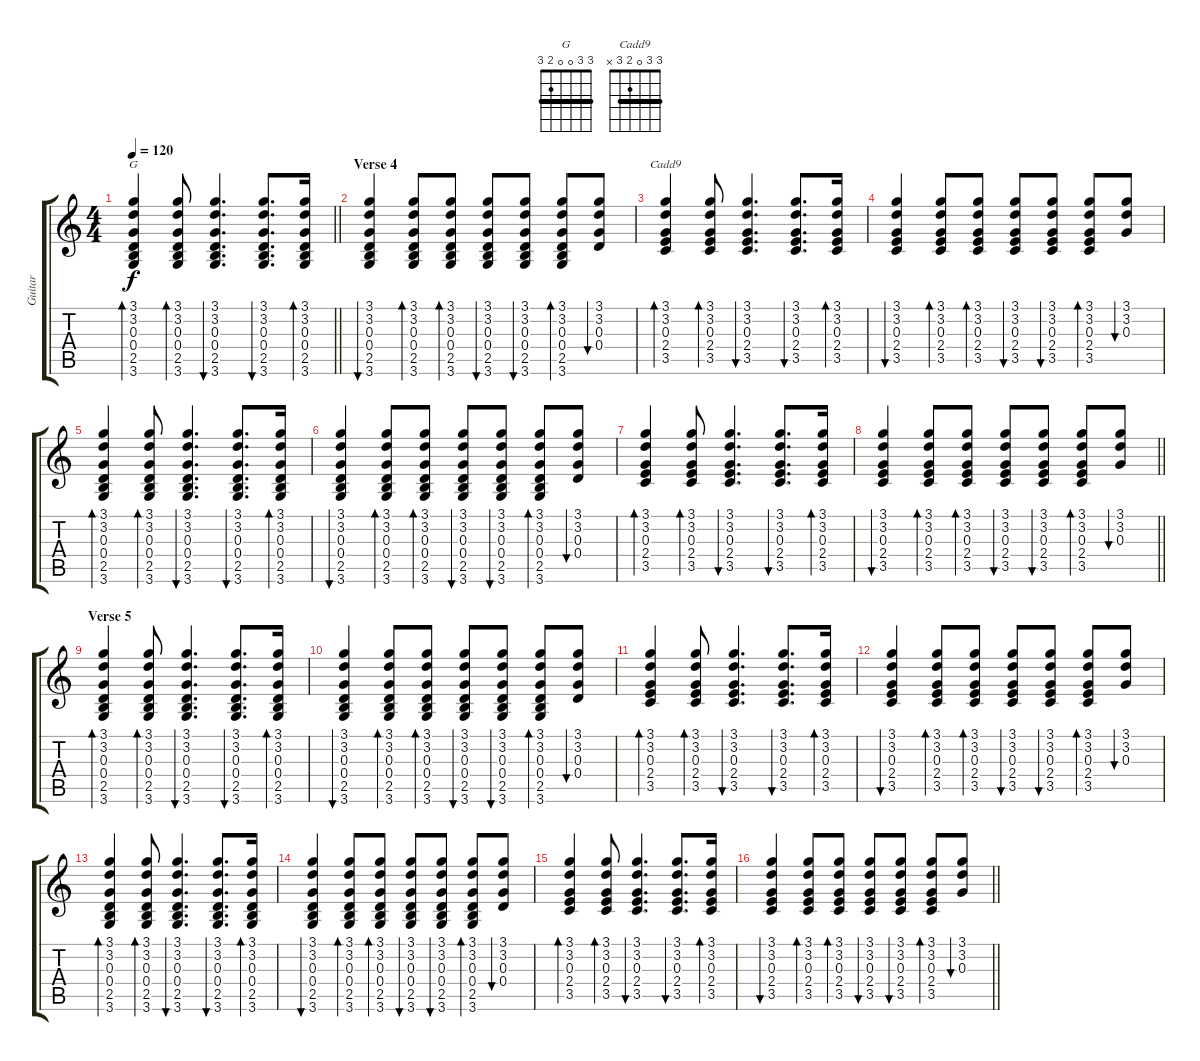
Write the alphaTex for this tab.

\track ("Guitar" "Guitar") {instrument acousticguitarsteel}
\staff {score tabs}
\tuning (E4 B3 G3 D3 A2 E2) {hide}
\chord ("G" 3 3 0 0 2 3) {barre 3}
\chord ("Cadd9" 3 3 0 2 3 x) {barre 3}
\ts (4 4)
\tempo 120
\clef g2
\barLineRight lightlight
\ks c
(3.1 3.2 0.3 0.4 2.5 3.6).4{bd 60 ch "G" dy f} (3.1 3.2 0.3 0.4 2.5 3.6).8{bd 60} (3.1 3.2 0.3 0.4 2.5 3.6).4{d bu 60} (3.1 3.2 0.3 0.4 2.5 3.6).8{d bu 60} (3.1 3.2 0.3 0.4 2.5 3.6).16{bd 60} |
\section ("" "Verse 4")
(3.1 3.2 0.3 0.4 2.5 3.6).4{bu 60} (3.1 3.2 0.3 0.4 2.5 3.6).8{bd 60} (3.1 3.2 0.3 0.4 2.5 3.6).8{bd 60} (3.1 3.2 0.3 0.4 2.5 3.6).8{bu 60} (3.1 3.2 0.3 0.4 2.5 3.6).8{bu 60} (3.1 3.2 0.3 0.4 2.5 3.6).8{bd 60} (3.1 3.2 0.3 0.4).8{bu 60} |
(3.1 3.2 0.3 2.4 3.5).4{bd 60 ch "Cadd9"} (3.1 3.2 0.3 2.4 3.5).8{bd 60} (3.1 3.2 0.3 2.4 3.5).4{d bu 60} (3.1 3.2 0.3 2.4 3.5).8{d bu 60} (3.1 3.2 0.3 2.4 3.5).16{bd 60} |
(3.1 3.2 0.3 2.4 3.5).4{bu 60} (3.1 3.2 0.3 2.4 3.5).8{bd 60} (3.1 3.2 0.3 2.4 3.5).8{bd 60} (3.1 3.2 0.3 2.4 3.5).8{bu 60} (3.1 3.2 0.3 2.4 3.5).8{bu 60} (3.1 3.2 0.3 2.4 3.5).8{bd 60} (3.1 3.2 0.3).8{bu 60} |
(3.1 3.2 0.3 0.4 2.5 3.6).4{bd 60} (3.1 3.2 0.3 0.4 2.5 3.6).8{bd 60} (3.1 3.2 0.3 0.4 2.5 3.6).4{d bu 60} (3.1 3.2 0.3 0.4 2.5 3.6).8{d bu 60} (3.1 3.2 0.3 0.4 2.5 3.6).16{bd 60} |
(3.1 3.2 0.3 0.4 2.5 3.6).4{bu 60} (3.1 3.2 0.3 0.4 2.5 3.6).8{bd 60} (3.1 3.2 0.3 0.4 2.5 3.6).8{bd 60} (3.1 3.2 0.3 0.4 2.5 3.6).8{bu 60} (3.1 3.2 0.3 0.4 2.5 3.6).8{bu 60} (3.1 3.2 0.3 0.4 2.5 3.6).8{bd 60} (3.1 3.2 0.3 0.4).8{bu 60} |
(3.1 3.2 0.3 2.4 3.5).4{bd 60} (3.1 3.2 0.3 2.4 3.5).8{bd 60} (3.1 3.2 0.3 2.4 3.5).4{d bu 60} (3.1 3.2 0.3 2.4 3.5).8{d bu 60} (3.1 3.2 0.3 2.4 3.5).16{bd 60} |
\barLineRight lightlight
(3.1 3.2 0.3 2.4 3.5).4{bu 60} (3.1 3.2 0.3 2.4 3.5).8{bd 60} (3.1 3.2 0.3 2.4 3.5).8{bd 60} (3.1 3.2 0.3 2.4 3.5).8{bu 60} (3.1 3.2 0.3 2.4 3.5).8{bu 60} (3.1 3.2 0.3 2.4 3.5).8{bd 60} (3.1 3.2 0.3).8{bu 60} |
\section ("" "Verse 5")
(3.1 3.2 0.3 0.4 2.5 3.6).4{bd 60} (3.1 3.2 0.3 0.4 2.5 3.6).8{bd 60} (3.1 3.2 0.3 0.4 2.5 3.6).4{d bu 60} (3.1 3.2 0.3 0.4 2.5 3.6).8{d bu 60} (3.1 3.2 0.3 0.4 2.5 3.6).16{bd 60} |
(3.1 3.2 0.3 0.4 2.5 3.6).4{bu 60} (3.1 3.2 0.3 0.4 2.5 3.6).8{bd 60} (3.1 3.2 0.3 0.4 2.5 3.6).8{bd 60} (3.1 3.2 0.3 0.4 2.5 3.6).8{bu 60} (3.1 3.2 0.3 0.4 2.5 3.6).8{bu 60} (3.1 3.2 0.3 0.4 2.5 3.6).8{bd 60} (3.1 3.2 0.3 0.4).8{bu 60} |
(3.1 3.2 0.3 2.4 3.5).4{bd 60} (3.1 3.2 0.3 2.4 3.5).8{bd 60} (3.1 3.2 0.3 2.4 3.5).4{d bu 60} (3.1 3.2 0.3 2.4 3.5).8{d bu 60} (3.1 3.2 0.3 2.4 3.5).16{bd 60} |
(3.1 3.2 0.3 2.4 3.5).4{bu 60} (3.1 3.2 0.3 2.4 3.5).8{bd 60} (3.1 3.2 0.3 2.4 3.5).8{bd 60} (3.1 3.2 0.3 2.4 3.5).8{bu 60} (3.1 3.2 0.3 2.4 3.5).8{bu 60} (3.1 3.2 0.3 2.4 3.5).8{bd 60} (3.1 3.2 0.3).8{bu 60} |
(3.1 3.2 0.3 0.4 2.5 3.6).4{bd 60} (3.1 3.2 0.3 0.4 2.5 3.6).8{bd 60} (3.1 3.2 0.3 0.4 2.5 3.6).4{d bu 60} (3.1 3.2 0.3 0.4 2.5 3.6).8{d bu 60} (3.1 3.2 0.3 0.4 2.5 3.6).16{bd 60} |
(3.1 3.2 0.3 0.4 2.5 3.6).4{bu 60} (3.1 3.2 0.3 0.4 2.5 3.6).8{bd 60} (3.1 3.2 0.3 0.4 2.5 3.6).8{bd 60} (3.1 3.2 0.3 0.4 2.5 3.6).8{bu 60} (3.1 3.2 0.3 0.4 2.5 3.6).8{bu 60} (3.1 3.2 0.3 0.4 2.5 3.6).8{bd 60} (3.1 3.2 0.3 0.4).8{bu 60} |
(3.1 3.2 0.3 2.4 3.5).4{bd 60} (3.1 3.2 0.3 2.4 3.5).8{bd 60} (3.1 3.2 0.3 2.4 3.5).4{d bu 60} (3.1 3.2 0.3 2.4 3.5).8{d bu 60} (3.1 3.2 0.3 2.4 3.5).16{bd 60} |
\barLineRight lightlight
(3.1 3.2 0.3 2.4 3.5).4{bu 60} (3.1 3.2 0.3 2.4 3.5).8{bd 60} (3.1 3.2 0.3 2.4 3.5).8{bd 60} (3.1 3.2 0.3 2.4 3.5).8{bu 60} (3.1 3.2 0.3 2.4 3.5).8{bu 60} (3.1 3.2 0.3 2.4 3.5).8{bd 60} (3.1 3.2 0.3).8{bu 60}
